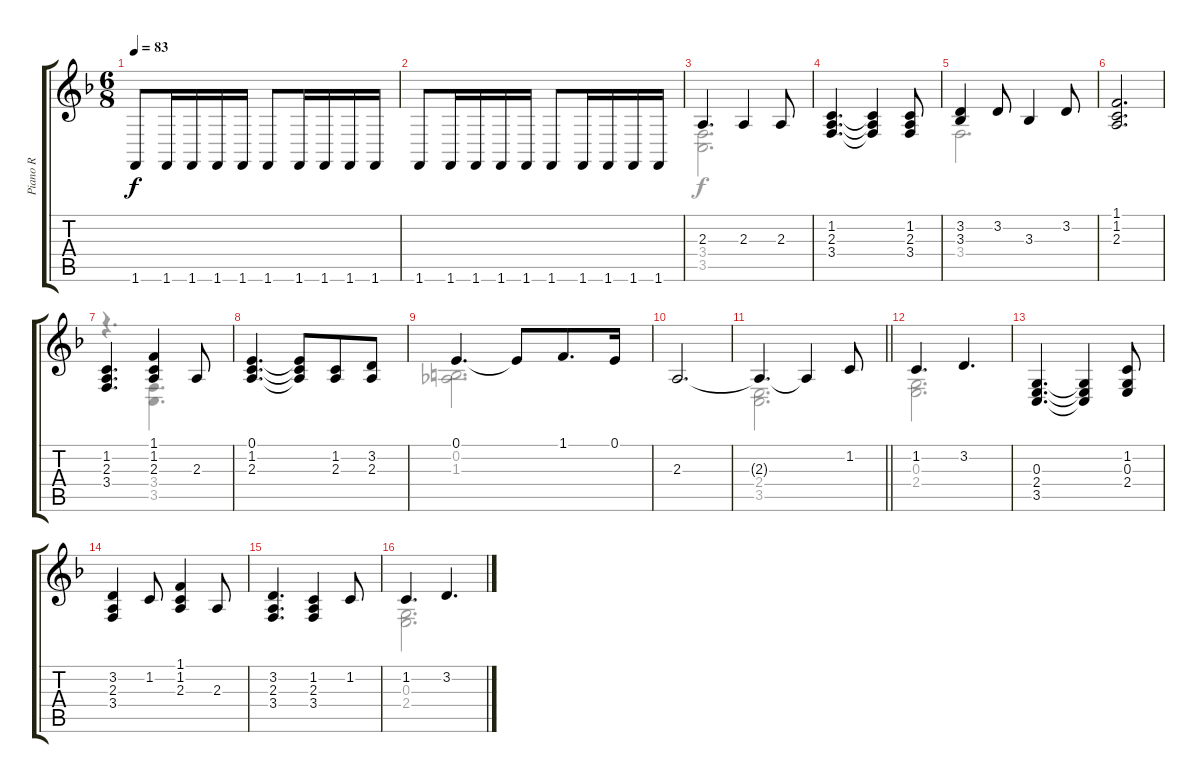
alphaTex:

\track ("Piano R" "Piano R") {instrument acousticgrandpiano}
\staff {score tabs}
\tuning (E4 B3 G3 D3 A2 E2) {hide}
\voice
\ts (6 8)
\tempo 83
\clef g2
\ks f
1.6.8{dy f} 1.6.16 1.6.16 1.6.16 1.6.16 1.6.8 1.6.16 1.6.16 1.6.16 1.6.16 |
1.6.8 1.6.16 1.6.16 1.6.16 1.6.16 1.6.8 1.6.16 1.6.16 1.6.16 1.6.16 |
2.3.4{d} 2.3.4 2.3.8 |
(1.2 2.3 3.4).4{d} (1.2{t} 2.3{t} 3.4{t}).4 (1.2 2.3 3.4).8 |
(3.2 3.3).4 3.2.8 3.3.4 3.2.8 |
(1.1 1.2 2.3).2{d} |
(1.2 2.3 3.4).4{d} (1.1 1.2 2.3).4 2.3.8 |
(0.1 1.2 2.3).4{d} (0.1{t} 1.2{t} 2.3{t}).8 (1.2 2.3).8 (3.2 2.3).8 |
0.1.4{d} 0.1{t}.8 1.1.8{d} 0.1.16 |
2.3.2{d} |
\barLineRight lightlight
2.3{t}.4{d} 2.3{t}.4 1.2.8 |
1.2.4{d} 3.2.4{d} |
(0.3 2.4 3.5).4{d} (0.3{t} 2.4{t} 3.5{t}).4 (1.2 0.3 2.4).8 |
(3.2 2.3 3.4).4 1.2.8 (1.1 1.2 2.3).4 2.3.8 |
(3.2 2.3 3.4).4{d} (1.2 2.3 3.4).4 1.2.8 |
1.2.4{d} 3.2.4{d}
\voice
\clef g2
\ottava regular
\simile none
\ks f
|
|
(3.4 3.5).2{d} |
|
3.4.2{d} |
|
r.4{d} (3.4 3.5).4{d} |
|
(0.2 1.3).2{d} |
|
\barLineRight lightlight
(2.4 3.5).2{d} |
(0.3 2.4).2{d} |
|
|
|
(0.3 2.4).2{d}
